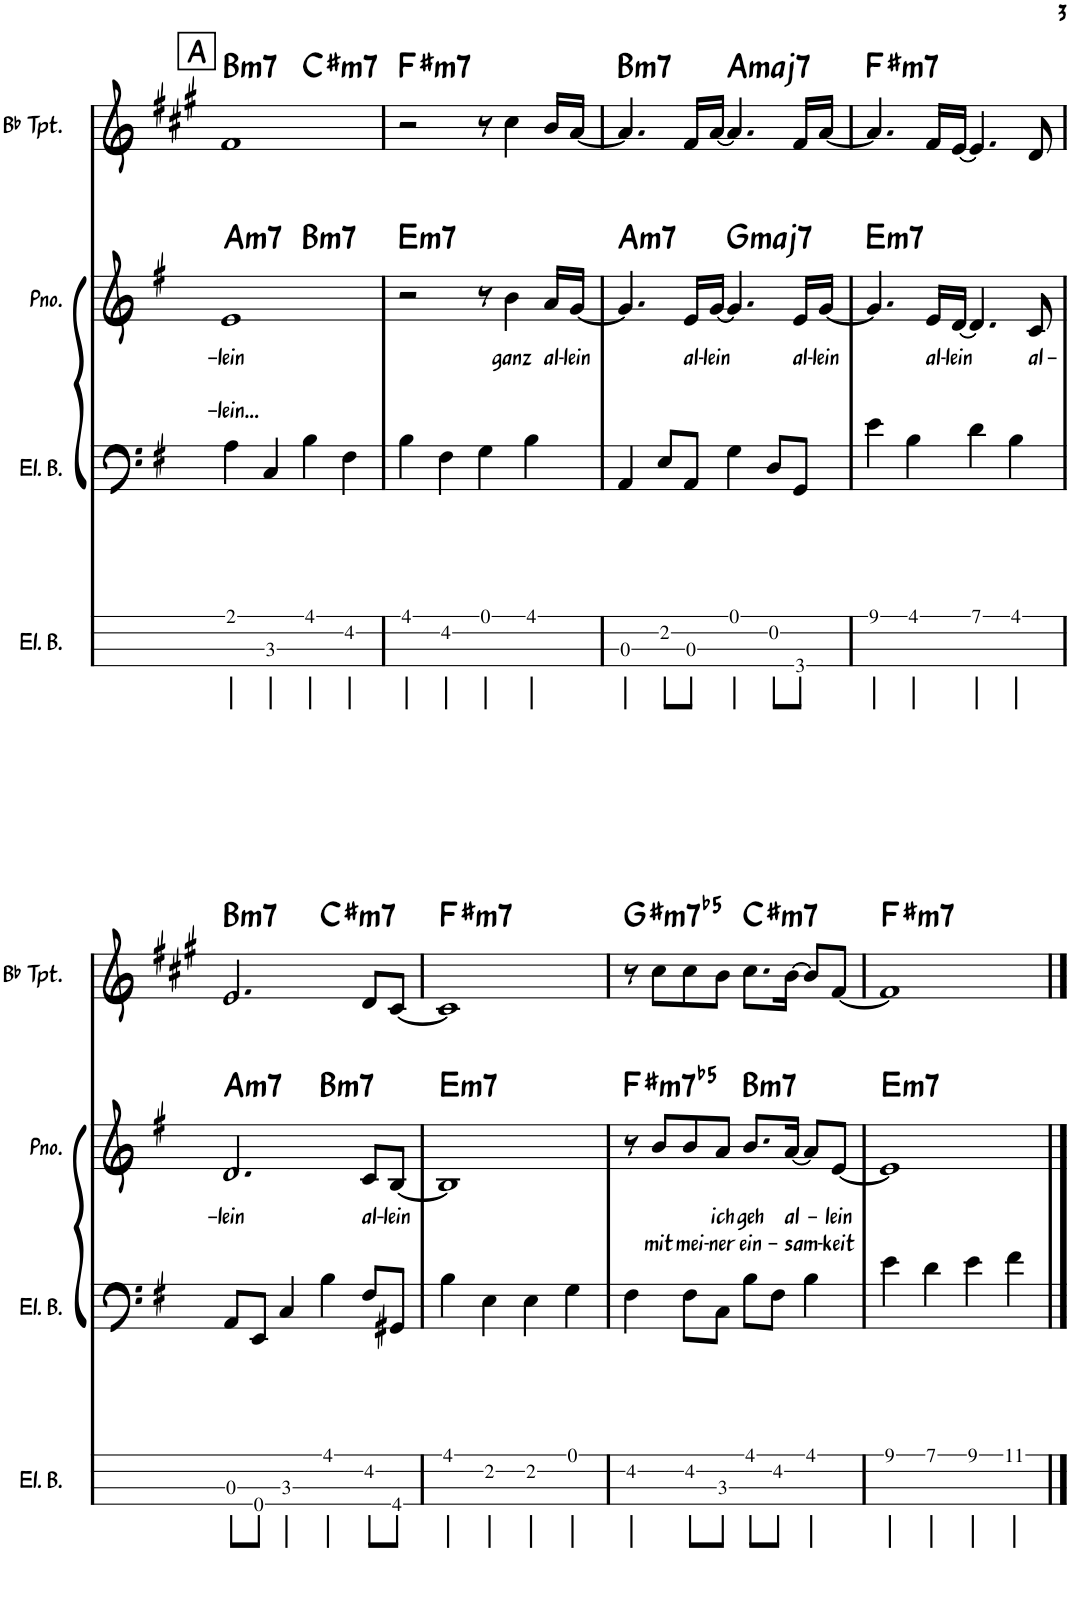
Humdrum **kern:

**kern	**kern	**kern	**text	**text	**text	**harte	**kern	**harte
*part4	*part3	*part2	*part2	*part2	*part2	*part2	*part1	*part1
*staff4	*staff3	*staff2	*staff2	*staff2	*staff2	*	*staff1	*
*I"Electric Bass	*I"Electric Bass	*I"Piano	*	*	*	*	*I"Bb Trumpet	*
*I'El. B.	*I'El. B.	*I'Pno.	*	*	*	*	*I'Bb Tpt.	*
!!LO:PB:g=z
*	*clefF4	*clefG2	*	*	*	*	*clefG2	*
*Trd7c12	*Trd7c12	*	*	*	*	*	*Trd1c2	*
*k[f#]	*k[f#]	*k[f#]	*	*	*	*	*k[f#c#g#]	*
*M4/4	*M4/4	*M4/4	*	*	*	*	*M4/4	*
!!LO:REH:place=s1:a:B:rj:fs=14:t=A
=9	=9	=9	=9	=9	=9	=9	=9	=9
!	!	!	!LO:LY:b	!	!LO:LY:b	!LO:H:kt=m7	!	!LO:H:kt=m7
*	*	*^	*	*	*	*	*^	*
4A\	4A\	1e	2ryy	-lein	.	-lein...	A:min7	1f#	2ryy	B:min7
4C\	4C/	.	.	.	.	.	.	.	.	.
!	!	!	!	!	!	!	!LO:H:kt=m7	!	!	!LO:H:kt=m7
4B\	4B\	.	2ryy	.	.	.	B:min7	.	2ryy	C#:min7
4F#X\	4F#\	.	.	.	.	.	.	.	.	.
=10	=10	=10	=10	=10	=10	=10	=10	=10	=10	=10
!	!	!	!	!	!	!	!LO:H:kt=m7	!	!	!LO:H:kt=m7
*	*	*v	*v	*	*	*	*	*	*	*
*	*	*	*	*	*	*	*v	*v	*
4B\	4B\	2r	.	.	.	E:min7	2r	F#:min7
4F#X\	4F#\	.	.	.	.	.	.	.
4G\	4G\	8r	.	.	.	.	8r	.
!	!	!	!LO:LY:b	!	!	!	!	!
.	.	4b\	ganz	.	.	.	4cc#\	.
4B\	4B\	.	.	.	.	.	.	.
!	!	!	!LO:LY:b	!	!	!	!	!
.	.	16a/LL	al-	.	.	.	16b/LL	.
!	!	!	!LO:LY:b	!	!	!	!	!
.	.	[16g/JJ	-lein	.	.	.	[16a/JJ	.
=11	=11	=11	=11	=11	=11	=11	=11	=11
!	!	!	!	!	!	!LO:H:kt=m7	!	!LO:H:kt=m7
4AA\	4AA/	4.g/]	.	.	.	A:min7	4.a/]	B:min7
8E\L	8E/L	.	.	.	.	.	.	.
!	!	!	!LO:LY:b	!	!	!	!	!
8AA\J	8AA/J	16e/LL	al-	.	.	.	16f#/LL	.
!	!	!	!LO:LY:b	!	!	!	!	!
.	.	[16g/JJ	-lein	.	.	.	[16a/JJ	.
!	!	!	!	!	!	!LO:H:kt=maj7	!	!LO:H:kt=maj7
4G\	4G\	4.g/]	.	.	.	G:maj7	4.a/]	A:maj7
8D\L	8D/L	.	.	.	.	.	.	.
!	!	!	!LO:LY:b	!	!	!	!	!
8GG\J	8GG/J	16e/LL	al-	.	.	.	16f#/LL	.
!	!	!	!LO:LY:b	!	!	!	!	!
.	.	[16g/JJ	-lein	.	.	.	[16a/JJ	.
=12	=12	=12	=12	=12	=12	=12	=12	=12
!	!	!	!	!	!	!LO:H:kt=m7	!	!LO:H:kt=m7
4e\	4e\	4.g/]	.	.	.	E:min7	4.a/]	F#:min7
4B\	4B\	.	.	.	.	.	.	.
!	!	!	!LO:LY:b	!	!	!	!	!
.	.	16e/LL	al-	.	.	.	16f#/LL	.
!	!	!	!LO:LY:b	!	!	!	!	!
.	.	[16d/JJ	-lein	.	.	.	[16e/JJ	.
4d\	4d\	4.d/]	.	.	.	.	4.e/]	.
4B\	4B\	.	.	.	.	.	.	.
!	!	!	!LO:LY:b	!	!	!	!	!
.	.	8c/	al-	.	.	.	8d/	.
!!LO:LB:g=z
=13	=13	=13	=13	=13	=13	=13	=13	=13
!	!	!	!LO:LY:b	!	!	!LO:H:kt=m7	!	!LO:H:kt=m7
*	*	*^	*	*	*	*	*^	*
8AA\L	8AA/L	2.d/	2ryy	-lein	.	.	A:min7	2.e/	2ryy	B:min7
8EE\J	8EE/J	.	.	.	.	.	.	.	.	.
4C\	4C/	.	.	.	.	.	.	.	.	.
!	!	!	!	!	!	!	!LO:H:kt=m7	!	!	!LO:H:kt=m7
4B\	4B\	.	2ryy	.	.	.	B:min7	.	2ryy	C#:min7
!	!	!	!	!LO:LY:b	!	!	!	!	!	!
8F#X\L	8F#/L	8c/L	.	al-	.	.	.	8d/L	.	.
!	!	!	!	!LO:LY:b	!	!	!	!	!	!
8GG#X\J	8GG#X/J	[8B/J	.	-lein	.	.	.	[8c#/J	.	.
=14	=14	=14	=14	=14	=14	=14	=14	=14	=14	=14
!	!	!	!	!	!	!	!LO:H:kt=m7	!	!	!LO:H:kt=m7
*	*	*v	*v	*	*	*	*	*	*	*
*	*	*	*	*	*	*	*v	*v	*
4B\	4B\	1B]	.	.	.	E:min7	1c#]	F#:min7
4E\	4E\	.	.	.	.	.	.	.
4E\	4E\	.	.	.	.	.	.	.
4G\	4G\	.	.	.	.	.	.	.
=15	=15	=15	=15	=15	=15	=15	=15	=15
!	!	!	!	!	!	!LO:H:kt=m7b5	!	!LO:H:kt=m7b5
4F#X\	4F#\	8r	.	.	.	F#:hdim7	8r	G#:hdim7
!	!	!	!	!LO:LY:b	!	!	!	!
.	.	8b/L	.	mit	.	.	8cc#\L	.
!	!	!	!	!LO:LY:b	!	!	!	!
8F#\L	8F#\L	8b/	.	mei-	.	.	8cc#\	.
!	!	!	!LO:LY:b	!LO:LY:b	!	!	!	!
8C\J	8C\J	8a/J	ich	-ner	.	.	8b\J	.
!	!	!	!LO:LY:b	!LO:LY:b	!	!LO:H:kt=m7	!	!LO:H:kt=m7
8B\L	8B\L	8.b/L	geh	ein-	.	B:min7	8.cc#\L	C#:min7
8F#\J	8F#\J	.	.	.	.	.	.	.
!	!	!	!LO:LY:b	!LO:LY:b	!	!	!	!
.	.	[16a/Jk	al-	-sam-	.	.	[16b\Jk	.
4B\	4B\	8a/L]	.	.	.	.	8b/L]	.
!	!	!	!LO:LY:b	!LO:LY:b	!	!	!	!
.	.	[8e/J	-lein	-keit	.	.	[8f#/J	.
=16	=16	=16	=16	=16	=16	=16	=16	=16
!	!	!	!	!	!	!LO:H:kt=m7	!	!LO:H:kt=m7
4e\	4e\	1e]	.	.	.	E:min7	1f#]	F#:min7
4d\	4d\	.	.	.	.	.	.	.
4e\	4e\	.	.	.	.	.	.	.
4f#X\	4f#\	.	.	.	.	.	.	.
==	==	==	==	==	==	==	==	==
*-	*-	*-	*-	*-	*-	*-	*-	*-
